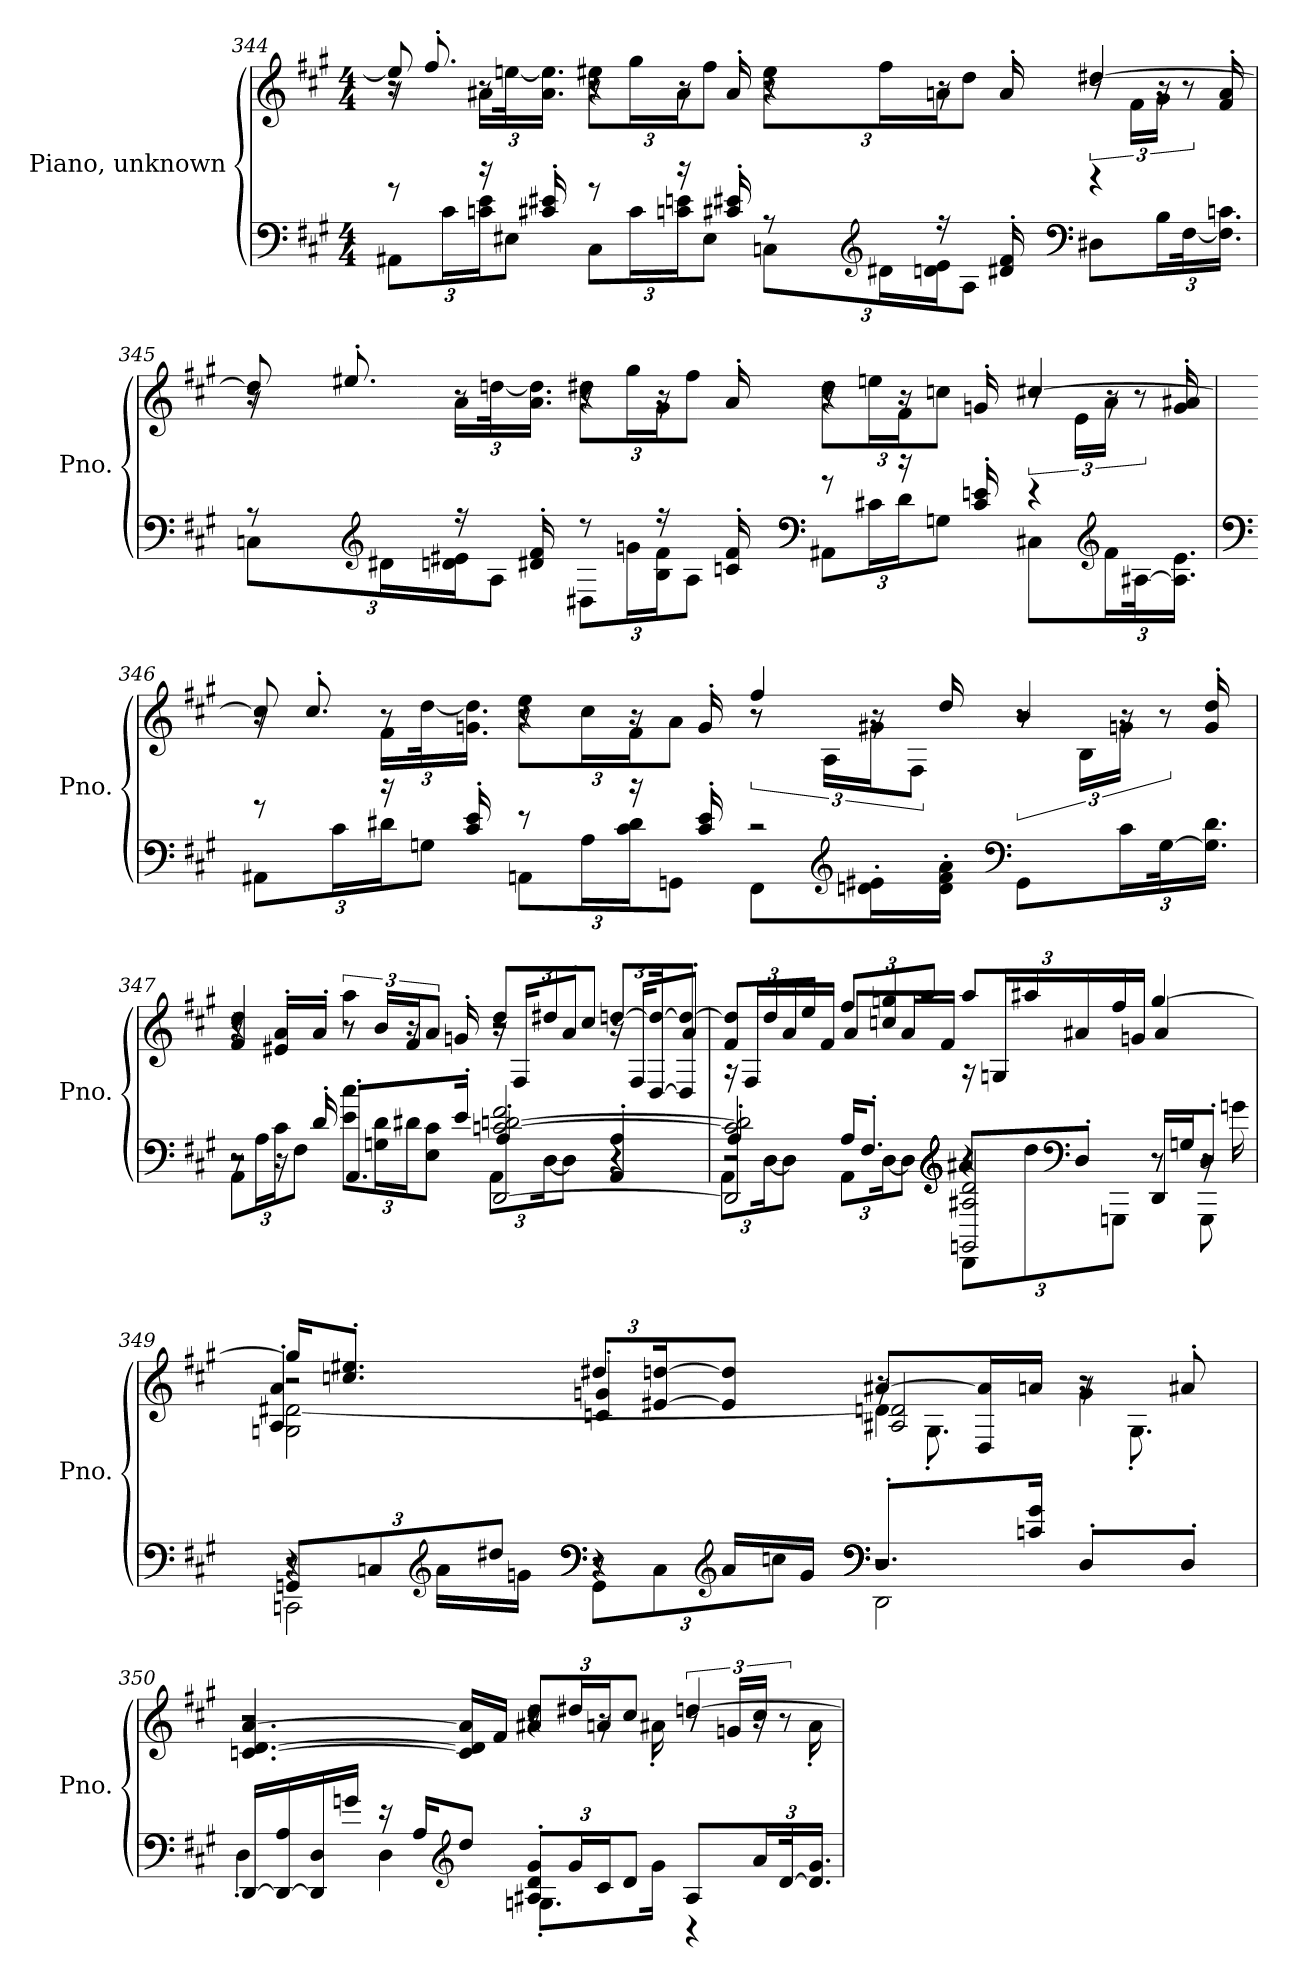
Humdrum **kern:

**kern	**kern
*part1	*part1
*staff2	*staff1
*I"Piano, unknown	*
*I'Pno.	*
!!LO:LB:g=z
*clefF4	*clefG2
*k[f#c#g#]	*k[f#c#g#]
*M4/4	*M4/4
=344	=344
*^	*
*	*Xbrackettup	*
*	*	*^
*	*	*	*^
8r	12AA#X\L	8ee#/]	8r	16r
.	.	.	.	8.ff#'/
.	24c#\L	.	.	.
*	*	*	*Xbrackettup	*
16r	24cn\ 24e\J	8r	24a#X\LL	.
.	12E#X\J	.	[48een\K	.
16c#X/' 16e#X/'	.	.	24.a#\ 24.ee\]JJ	.
8r	12C#\L	4r	12ee#X\L	8r
.	24c#\L	.	24gg#\L	.
16r	24cn\ 24en\J	.	24a#\J	16r
.	12E#\J	.	12ff#\J	.
16c#X/' 16e#X/'	.	.	.	16a#'/
8r	12Cn\L	4r	12ee#\L	8r
*clefG2	*	*	*	*
.	24d#X\L	.	24ff#\L	.
16r	24dn\ 24e#\J	.	24an\J	16r
.	12A\J	.	12dd\J	.
16d#X/' 16f#/'	.	.	.	16a'/
*clefF4	*	*	*	*
*	*	*	*brackettup	*
4r	8D#X\L	[4dd#X/	12r	8r
.	.	.	24f#\LL	.
.	24B\L	.	24g#\JJ	16r
.	[48F#\K	.	12r	.
.	24.F#\] 24.cn\JJ	.	.	16f#/' 16a/'
!!LO:LB:g=z	!!	!!
=345	=345	=345	=345	=345
8r	12Cn\L	8dd#/]	8r	16r
.	.	.	.	8.ee#X'/
*clefG2	*	*	*	*
.	24d#X\L	.	.	.
*	*	*	*Xbrackettup	*
16r	24dn\ 24e#X\J	8r	24a\LL	.
.	12A\J	.	[48ddn\K	.
16d#X/' 16f#/'	.	.	24.a\ 24.dd\]JJ	.
8r	12D#X\L	4r	12dd#X\L	8r
.	24gn\L	.	24gg#\L	.
16r	24B\ 24f#\J	.	24g#\J	16r
.	12A\J	.	12ff#\J	.
16cn/' 16f#/'	.	.	.	16a'/
*clefF4	*	*	*	*
8r	12AA#X\L	4r	12dd#\L	8r
.	24c#X\L	.	24een\L	.
16r	24d#\J	.	24f#\J	16r
.	12Gn\J	.	12ccn\J	.
16c#/' 16en/'	.	.	.	16gn'/
*	*	*	*brackettup	*
4r	8C#X\L	[4cc#X/	12r	8r
.	.	.	24e\LL	.
*clefG2	*	*	*	*
.	24f#\L	.	24a\JJ	16r
.	[48A#X\K	.	12r	.
.	24.A#\] 24.e\JJ	.	.	16g/' 16a#X/'
!!LO:LB:g=z	!!	!!
=346	=346	=346	=346	=346
*clefF4	*	*	*	*
8r	12AA#X\L	8cc#/]	8r	16r
.	.	.	.	8.cc#'/
.	24c#\L	.	.	.
*	*	*	*Xbrackettup	*
16r	24d#X\J	8r	24f#\LL	.
.	12Gn\J	.	[48dd\K	.
16c#/' 16e/'	.	.	24.gn\ 24.dd\]JJ	.
8r	12AAn\L	4r	12ee\L	8r
.	24A\L	.	24cc#\L	.
16r	24c#\ 24d#\J	.	24f#\J	16r
.	12GGn\J	.	12a\J	.
16c#/' 16e/'	.	.	.	16g'/
*	*	*	*brackettup	*
2r	8FF#\L	4ff#/	12r	8r
.	.	.	24A\LL	.
*clefG2	*	*	*	*
.	16dn\' 16e#X\'L	.	24g#X\J	16r
.	.	.	12F#\J	.
.	16d\' 16f#\' 16a\'JJ	.	.	16dd/
*clefF4	*	*	*	*
.	8GG\L	4b/	12r	8r
.	.	.	24B\LL	.
.	24c#\L	.	24gn\JJ	16r
.	[48G\K	.	12r	.
.	24.G\] 24.d\JJ	.	.	16g/' 16dd/'
!!LO:LB:g=z	!!	!!
=347	=347	=347	=347	=347
*	*^	*	*	*
2r	12AA\L	8r	8r	4r	4f#/ 4dd/
.	24A\L	.	.	.	.
.	24c#\J	16r	16e#X/' 16a/'LL	.	.
.	12F#\J	.	.	.	.
.	.	16d'/	16a'/JJ	.	.
.	12e\ 12cc#\L	8.AA'/L	12r	4aa\	8r
.	24Gn\ 24d\L	.	24b/LL	.	.
.	24d#X\J	.	24f#/J	.	16r
.	12E\ 12c#\J	.	12a/J	.	.
.	.	16e'/Jk	.	.	16gn'/
*	*	*	*Xbrackettup	*	*
[2DD/ [2cn/ [2dn/ 2f#/	12AA\L	4A'/	12dd/L	2r	16r
.	.	.	.	.	16F#/KL
.	[24D\K	.	12dd#X/	.	.
.	8D\J]	.	.	.	8a'/J
.	.	.	12cc#/J	.	.
.	4r	4AA/' 4A/'	[12ddn/L	.	16r
.	.	.	.	.	16F#/KL
.	.	.	[24D/ 24dd/_K	.	.
.	.	.	8D/] 8dd/_J	.	8a'/J
*	*	*	*	*v	*v
!!LO:LB:g=z
=348	=348	=348	=348	=348
*	*	*^	*	*
2DD/] 2c/] 2d/]	12AA\L	4A'/	2r	12f#/ 12dd/]L	16r
.	.	.	.	.	16F#/LL
.	[24D\K	.	.	12dd/	.
.	8D\J]	.	.	.	16a/
.	.	.	.	12ee/J	.
.	.	.	.	.	16f#/JJ
.	12AA\L	16A/KL	.	12ff#/L	8a/L
.	.	8.F#'/J	.	.	.
.	[24D\K	.	.	12ccn/ 12ggn/	.
.	8D\J]	.	.	.	16a/L
.	.	.	.	12aa/J	.
.	.	.	.	.	16f#/JJ
*clefG2	*	*	*	*	*
2GGn/ 2A#X/ 2d/	12DD\L	8a#X/L	4r	12aa/L	16r
.	.	.	.	.	16Gn/LL
.	12dd\	.	.	12aa#X/	.
*clefF4	*	*	*	*	*
.	.	8D'/J	.	.	16a#X/
.	12GGGn\J	.	.	12ff#/J	.
.	.	.	.	.	16gn/JJ
.	8r	16DD/LL	8r	[4gg/	4a#/
.	.	16Gn/J	.	.	.
.	16r	8D'/J	8GGG\	.	.
.	16gn\	.	.	.	.
!!LO:PB:g=z
=349	=349	=349	=349	=349	=349
*	*	*	*	*^	*^
4r	8r	12GGn/L	2CCn\	16gg/KL]	2Gn\ [2d#X\	4A/' 4a/'	2r
.	.	.	.	8.ccn/' 8.ee#X/'J	.	.	.
.	.	12Cn/	.	.	.	.	.
*clefG2	*	*	*	*	*	*	*
.	16a\LL	.	.	.	.	.	.
.	.	12dd#X/J	.	.	.	.	.
.	16gn\JJ	.	.	.	.	.	.
*clefF4	*	*	*	*	*	*	*
8r	12GG\L	4r	.	12dd#X/L	.	4cn/' 4gn/'	.
.	12C\	.	.	[24e#X/ [24ddn/K	.	.	.
*clefG2	*	*	*	*	*	*	*
16a/LL	.	.	.	8e#/] 8dd/]J	.	.	.
.	12ccn\J	.	.	.	.	.	.
16g/JJ	.	.	.	.	.	.	.
*clefF4	*	*	*	*	*	*	*
2r	2r	8.D'/L	2DD\	[8a#X/L	4d#\]	2A#X/ 2dn/	16r
.	.	.	.	.	.	.	8.G'\
.	.	.	.	16D/ 16a#/]L	.	.	.
.	.	16cn/ 16g/Jk	.	16an/JJ	.	.	.
.	.	8D'/L	.	8r	4g\	.	16r
.	.	.	.	.	.	.	8.G'\
.	.	8D'/J	.	8a#X'/	.	.	.
*	*v	*v	*v	*	*	*	*
*	*	*	*	*v	*v
!!LO:LB:g=z
=350	=350	=350	=350	=350
[16DD/LL	4D'\	2r	2r	[4.cn/ [4.d/ [4.a/
16DD/_ 16A/	.	.	.	.
16DD/] 16D/	.	.	.	.
16gn/JJ	.	.	.	.
16r	4D\	.	.	.
16A/KL	.	.	.	.
*clefG2	*	*	*	*
8dd/J	.	.	.	16c/] 16d/] 16a/]LL
.	.	.	.	16f#/JJ
12A#X/' 12d/' 12g/'L	8.Gn'\L	4r	8r	12a#X/ 12dd/L
24g/L	.	.	.	24dd#X/L
24c#/J	.	.	16r	24an/J
12d/J	.	.	.	12cc#/J
.	16g\Jk	.	16a#X'\	.
*	*	*	*	*brackettup
8A#/L	4r	[4ddn/	8r	12r
.	.	.	.	24gn/LL
24a/L	.	.	16r	24cc#/JJ
[48d/K	.	.	.	12r
24.d/] 24.g/JJ	.	.	16a#'\	.
*v	*v	*	*	*
*	*v	*v	*v
=	=
*-	*-
